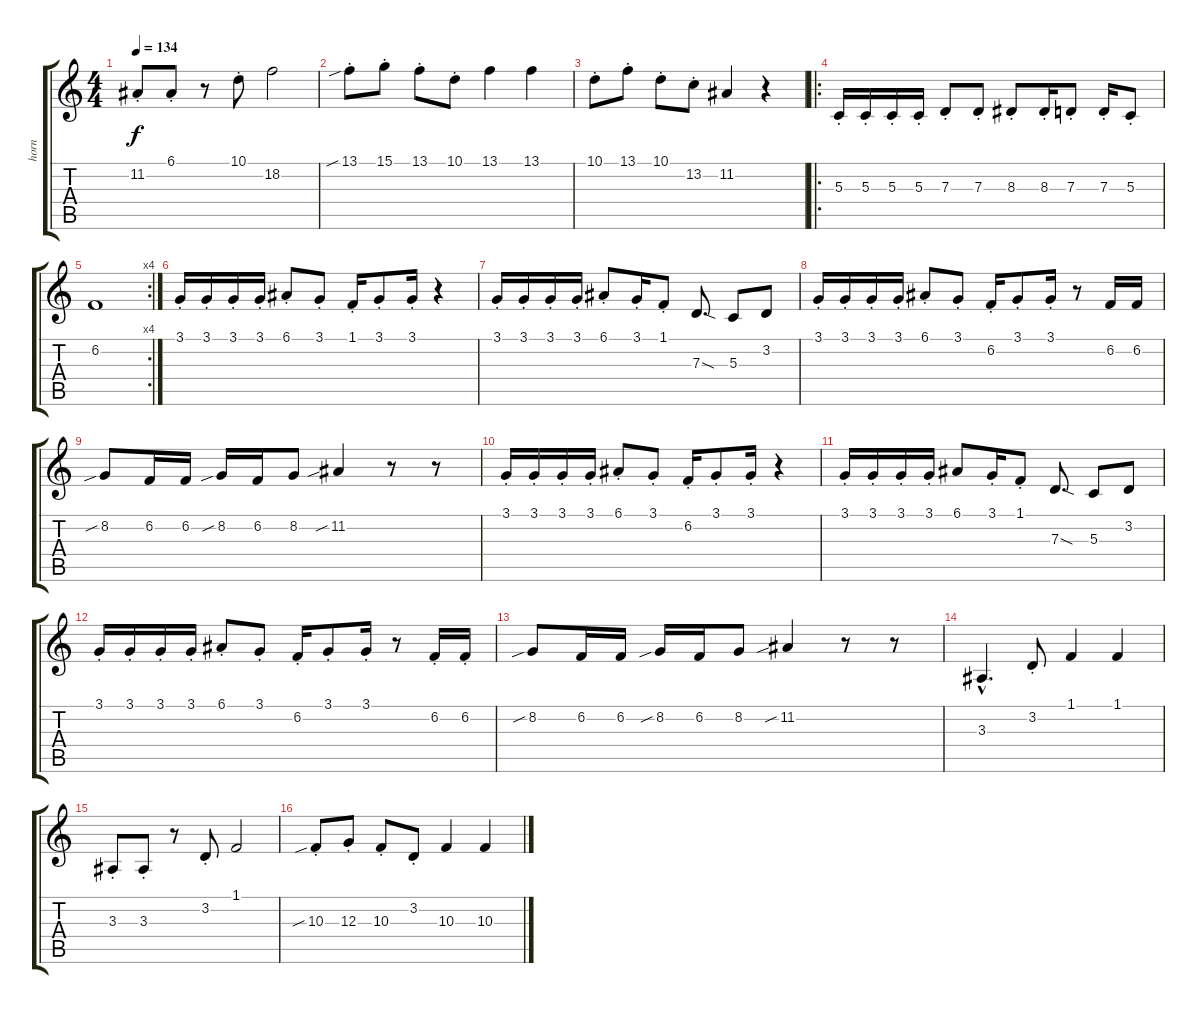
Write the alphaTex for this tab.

\track ("horn" "horn") {instrument trumpet}
\staff {score tabs}
\tuning (E4 B3 G3 D3 A2 E2) {hide}
\ts (4 4)
\tempo 134
\clef g2
\ks c
11.2{st}.8{dy f} 6.1{st}.8 r.8 10.1{st}.8 18.2.2 |
13.1{sib st}.8 15.1{st}.8 13.1{st}.8 10.1{st}.8 13.1.4 13.1.4 |
10.1{st}.8 13.1{st}.8 10.1{st}.8 13.2{st}.8 11.2.4 r.4 |
\ro
5.3{st}.16 5.3{st}.16 5.3{st}.16 5.3{st}.16 7.3{st}.8 7.3{st}.8 8.3{st}.8 8.3{st}.16 7.3{st}.8 7.3{st}.16 5.3{st}.8 |
\rc 4
6.2.1 |
3.1{st}.16 3.1{st}.16 3.1{st}.16 3.1{st}.16 6.1{st}.8 3.1{st}.8 1.1{st}.16 3.1{st}.8 3.1{st}.16 r.4 |
3.1{st}.16 3.1{st}.16 3.1{st}.16 3.1{st}.16 6.1{st}.8 3.1{st}.16 1.1{st}.8 7.3{sod}.8{d} 5.3.8 3.2.8 |
3.1{st}.16 3.1{st}.16 3.1{st}.16 3.1{st}.16 6.1{st}.8 3.1{st}.8 6.2{st}.16 3.1{st}.8 3.1{st}.16 r.8 6.2.16 6.2.16 |
8.2{sib}.8 6.2.16 6.2.16 8.2{sib}.16 6.2.16 8.2.8 11.2{sib}.4 r.8 r.8 |
3.1{st}.16 3.1{st}.16 3.1{st}.16 3.1{st}.16 6.1{st}.8 3.1{st}.8 6.2{st}.16 3.1{st}.8 3.1{st}.16 r.4 |
3.1{st}.16 3.1{st}.16 3.1{st}.16 3.1{st}.16 6.1.8 3.1{st}.16 1.1{st}.8 7.3{sod}.8{d} 5.3.8 3.2.8 |
3.1{st}.16 3.1{st}.16 3.1{st}.16 3.1{st}.16 6.1{st}.8 3.1{st}.8 6.2{st}.16 3.1{st}.8 3.1{st}.16 r.8 6.2{st}.16 6.2{st}.16 |
8.2{sib}.8 6.2.16 6.2.16 8.2{sib}.16 6.2.16 8.2.8 11.2{sib}.4 r.8 r.8 |
3.3{hac}.4{d} 3.2{st}.8 1.1.4 1.1.4 |
3.3{st}.8 3.3{st}.8 r.8 3.2{st}.8 1.1.2 |
10.3{sib st}.8 12.3{st}.8 10.3{st}.8 3.2{st}.8 10.3.4 10.3.4
